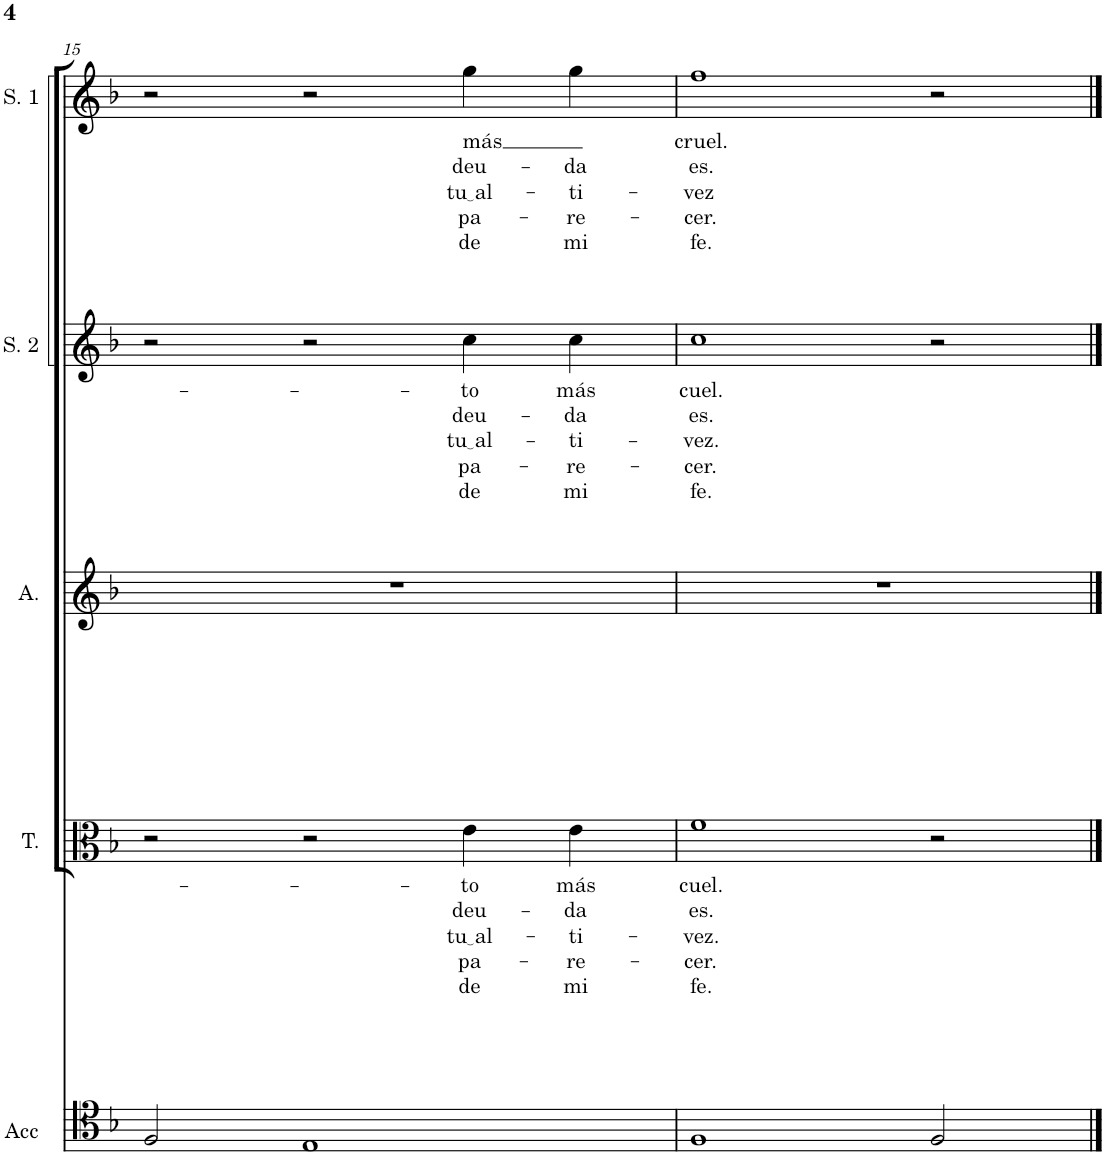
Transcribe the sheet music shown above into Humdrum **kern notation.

**kern	**kern	**text	**text	**text	**text	**text	**kern	**kern	**text	**text	**text	**text	**text	**kern	**text	**text	**text	**text	**text
*part5	*part4	*part4	*part4	*part4	*part4	*part4	*part3	*part2	*part2	*part2	*part2	*part2	*part2	*part1	*part1	*part1	*part1	*part1	*part1
*staff5	*staff4	*staff4	*staff4	*staff4	*staff4	*staff4	*staff3	*staff2	*staff2	*staff2	*staff2	*staff2	*staff2	*staff1	*staff1	*staff1	*staff1	*staff1	*staff1
*I"Acompañamiento	*I"Tenor	*	*	*	*	*	*I"Alto	*I"Soprano 2	*	*	*	*	*	*I"Soprano 1	*	*	*	*	*
*	*I'T.	*	*	*	*	*	*I'A.	*I'S. 2	*	*	*	*	*	*I'S. 1	*	*	*	*	*
!!LO:PB:g=z
*clefC4	*clefC3	*	*	*	*	*	*clefG2	*clefG2	*	*	*	*	*	*clefG2	*	*	*	*	*
*k[b-]	*k[b-]	*	*	*	*	*	*k[b-]	*k[b-]	*	*	*	*	*	*k[b-]	*	*	*	*	*
*M3/2	*M3/2	*	*	*	*	*	*M3/2	*M3/2	*	*	*	*	*	*M3/2	*	*	*	*	*
=15	=15	=15	=15	=15	=15	=15	=15	=15	=15	=15	=15	=15	=15	=15	=15	=15	=15	=15	=15
2F/	2r	.	.	.	.	.	1.r	2r	.	.	.	.	.	2r	.	.	.	.	.
1E	2r	.	.	.	.	.	.	2r	.	.	.	.	.	2r	.	.	.	.	.
!	!	!LO:LY:b	!LO:LY:b	!LO:LY:b	!LO:LY:b	!LO:LY:b	!	!	!LO:LY:b	!LO:LY:b	!LO:LY:b	!LO:LY:b	!LO:LY:b	!	!LO:LY:b	!LO:LY:b	!LO:LY:b	!LO:LY:b	!LO:LY:b
.	4e\	-to	deu-	tu al	pa-	de	.	4cc\	-to	deu-	tu al	pa-	de	4gg\	más	deu-	tu al	pa-	de
!	!	!LO:LY:b	!LO:LY:b	!LO:LY:b	!LO:LY:b	!LO:LY:b	!	!	!LO:LY:b	!LO:LY:b	!LO:LY:b	!LO:LY:b	!LO:LY:b	!	!	!LO:LY:b	!LO:LY:b	!LO:LY:b	!LO:LY:b
.	4e\	más	-da	-ti-	-re-	mi	.	4cc\	más	-da	-ti-	-re-	mi	4gg\	.	-da	-ti-	-re-	mi
=16	=16	=16	=16	=16	=16	=16	=16	=16	=16	=16	=16	=16	=16	=16	=16	=16	=16	=16	=16
!	!	!LO:LY:b	!LO:LY:b	!LO:LY:b	!LO:LY:b	!LO:LY:b	!	!	!LO:LY:b	!LO:LY:b	!LO:LY:b	!LO:LY:b	!LO:LY:b	!	!LO:LY:b	!LO:LY:b	!LO:LY:b	!LO:LY:b	!LO:LY:b
1F	1f	cuel.	es.	-vez.	-cer.	fe.	1.r	1cc	cuel.	es.	-vez.	-cer.	fe.	1ff	cruel.	es.	-vez	-cer.	fe.
2F/	2r	.	.	.	.	.	.	2r	.	.	.	.	.	2r	.	.	.	.	.
==	==	==	==	==	==	==	==	==	==	==	==	==	==	==	==	==	==	==	==
*-	*-	*-	*-	*-	*-	*-	*-	*-	*-	*-	*-	*-	*-	*-	*-	*-	*-	*-	*-
